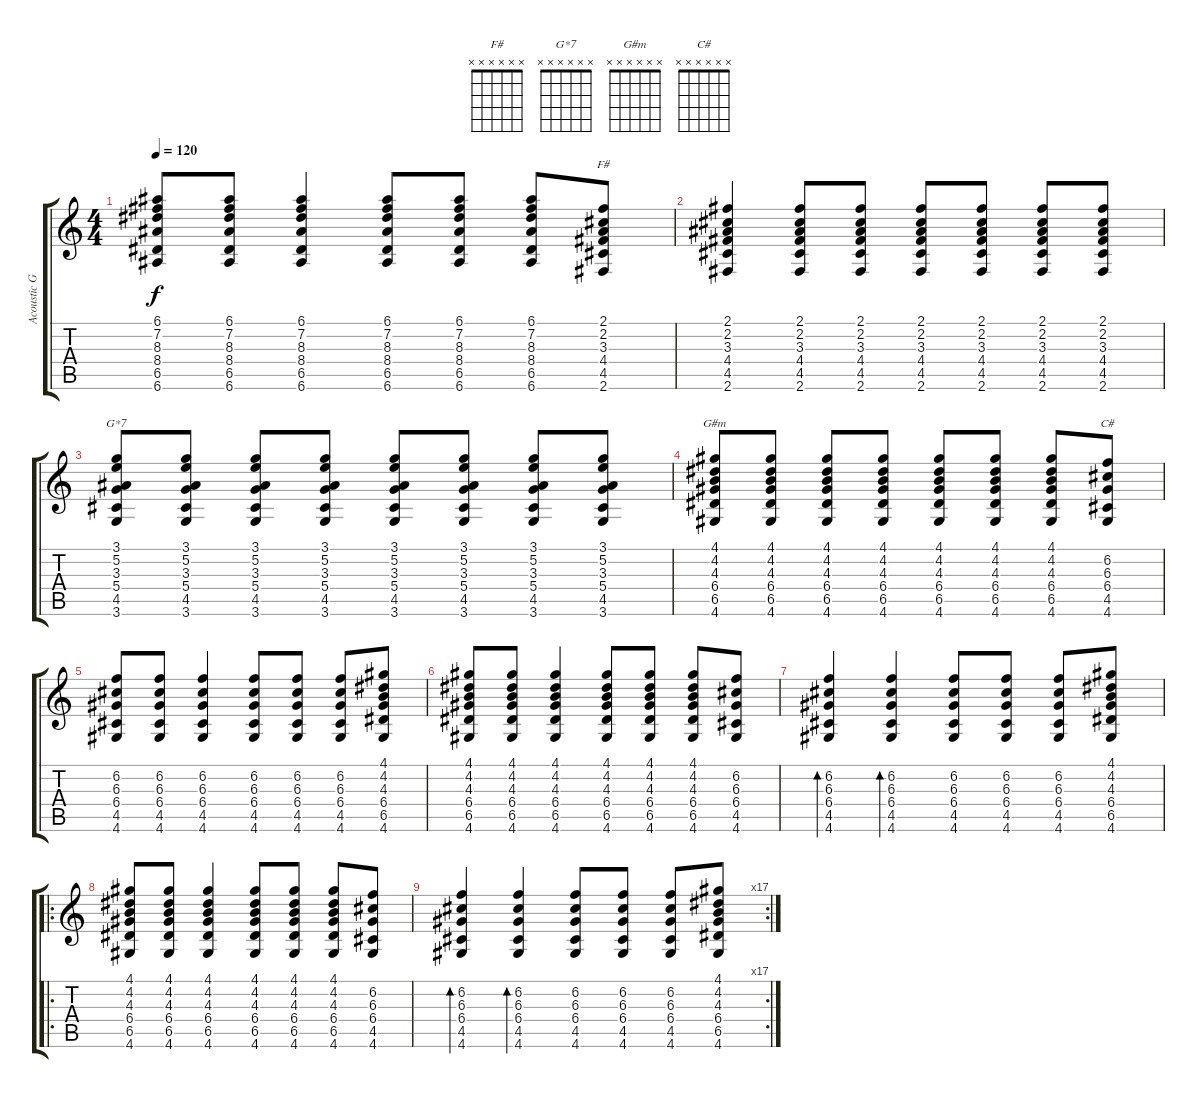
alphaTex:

\track ("Acoustic Guitar 12-String" "Acoustic G") {instrument acousticguitarsteel}
\staff {score tabs}
\tuning (E4 B3 G3 D3 A2 E2) {hide}
\chord ("F#" x x x x x x)
\chord ("G*7" x x x x x x)
\chord ("G#m" x x x x x x)
\chord ("C#" x x x x x x)
\ts (4 4)
\tempo 120
\clef g2
\ks c
(6.1 7.2 8.3 8.4 6.5 6.6).8{dy f} (6.1 7.2 8.3 8.4 6.5 6.6).8 (6.1 7.2 8.3 8.4 6.5 6.6).4 (6.1 7.2 8.3 8.4 6.5 6.6).8 (6.1 7.2 8.3 8.4 6.5 6.6).8 (6.1 7.2 8.3 8.4 6.5 6.6).8 (2.1 2.2 3.3 4.4 4.5 2.6).8{ch "F#"} |
(2.1 2.2 3.3 4.4 4.5 2.6).4 (2.1 2.2 3.3 4.4 4.5 2.6).8 (2.1 2.2 3.3 4.4 4.5 2.6).8 (2.1 2.2 3.3 4.4 4.5 2.6).8 (2.1 2.2 3.3 4.4 4.5 2.6).8 (2.1 2.2 3.3 4.4 4.5 2.6).8 (2.1 2.2 3.3 4.4 4.5 2.6).8 |
(3.1 5.2 3.3 5.4 4.5 3.6).8{ch "G*7"} (3.1 5.2 3.3 5.4 4.5 3.6).8 (3.1 5.2 3.3 5.4 4.5 3.6).8 (3.1 5.2 3.3 5.4 4.5 3.6).8 (3.1 5.2 3.3 5.4 4.5 3.6).8 (3.1 5.2 3.3 5.4 4.5 3.6).8 (3.1 5.2 3.3 5.4 4.5 3.6).8 (3.1 5.2 3.3 5.4 4.5 3.6).8 |
(4.1 4.2 4.3 6.4 6.5 4.6).8{ch "G#m"} (4.1 4.2 4.3 6.4 6.5 4.6).8 (4.1 4.2 4.3 6.4 6.5 4.6).8 (4.1 4.2 4.3 6.4 6.5 4.6).8 (4.1 4.2 4.3 6.4 6.5 4.6).8 (4.1 4.2 4.3 6.4 6.5 4.6).8 (4.1 4.2 4.3 6.4 6.5 4.6).8 (6.2 6.3 6.4 4.5 4.6).8{ch "C#"} |
(6.2 6.3 6.4 4.5 4.6).8 (6.2 6.3 6.4 4.5 4.6).8 (6.2 6.3 6.4 4.5 4.6).4 (6.2 6.3 6.4 4.5 4.6).8 (6.2 6.3 6.4 4.5 4.6).8 (6.2 6.3 6.4 4.5 4.6).8 (4.1 4.2 4.3 6.4 6.5 4.6).8 |
(4.1 4.2 4.3 6.4 6.5 4.6).8 (4.1 4.2 4.3 6.4 6.5 4.6).8 (4.1 4.2 4.3 6.4 6.5 4.6).4 (4.1 4.2 4.3 6.4 6.5 4.6).8 (4.1 4.2 4.3 6.4 6.5 4.6).8 (4.1 4.2 4.3 6.4 6.5 4.6).8 (6.2 6.3 6.4 4.5 4.6).8 |
(6.2 6.3 6.4 4.5 4.6).4{bd 60} (6.2 6.3 6.4 4.5 4.6).4{bd 60} (6.2 6.3 6.4 4.5 4.6).8 (6.2 6.3 6.4 4.5 4.6).8 (6.2 6.3 6.4 4.5 4.6).8 (4.1 4.2 4.3 6.4 6.5 4.6).8 |
\ro
(4.1 4.2 4.3 6.4 6.5 4.6).8 (4.1 4.2 4.3 6.4 6.5 4.6).8 (4.1 4.2 4.3 6.4 6.5 4.6).4 (4.1 4.2 4.3 6.4 6.5 4.6).8 (4.1 4.2 4.3 6.4 6.5 4.6).8 (4.1 4.2 4.3 6.4 6.5 4.6).8 (6.2 6.3 6.4 4.5 4.6).8 |
\rc 17
(6.2 6.3 6.4 4.5 4.6).4{bd 60} (6.2 6.3 6.4 4.5 4.6).4{bd 60} (6.2 6.3 6.4 4.5 4.6).8 (6.2 6.3 6.4 4.5 4.6).8 (6.2 6.3 6.4 4.5 4.6).8 (4.1 4.2 4.3 6.4 6.5 4.6).8
